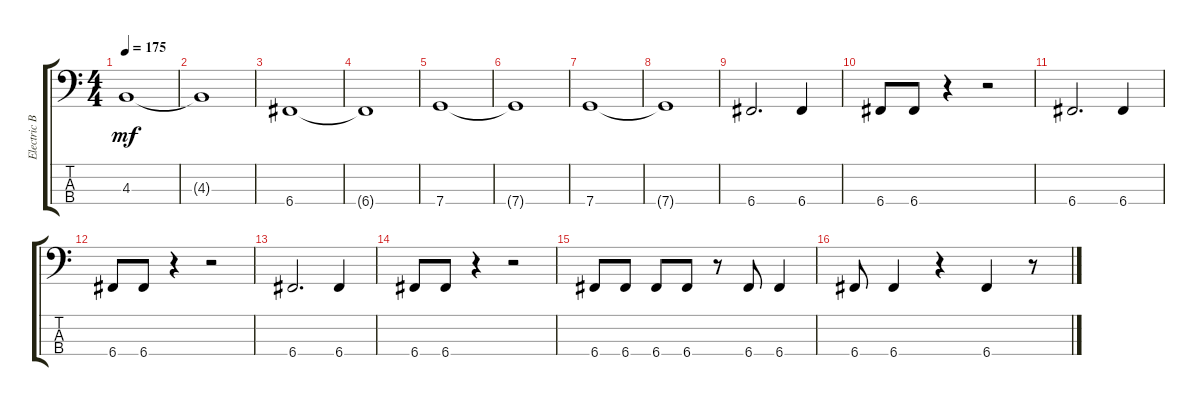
\track ("Electric Bass" "Electric B") {instrument electricbassfinger}
\staff {score tabs}
\tuning (F2 C2 G1 C1) {hide}
\ts (4 4)
\tempo 175
\clef f4
\ks c
4.3.1{dy mf} |
4.3{t}.1 |
6.4.1 |
6.4{t}.1 |
7.4.1 |
7.4{t}.1 |
7.4.1 |
7.4{t}.1 |
6.4.2{d} 6.4.4 |
6.4.8 6.4.8 r.4 r.2 |
6.4.2{d} 6.4.4 |
6.4.8 6.4.8 r.4 r.2 |
6.4.2{d} 6.4.4 |
6.4.8 6.4.8 r.4 r.2 |
6.4.8 6.4.8 6.4.8 6.4.8 r.8 6.4.8 6.4.4 |
6.4.8 6.4.4 r.4 6.4.4 r.8
